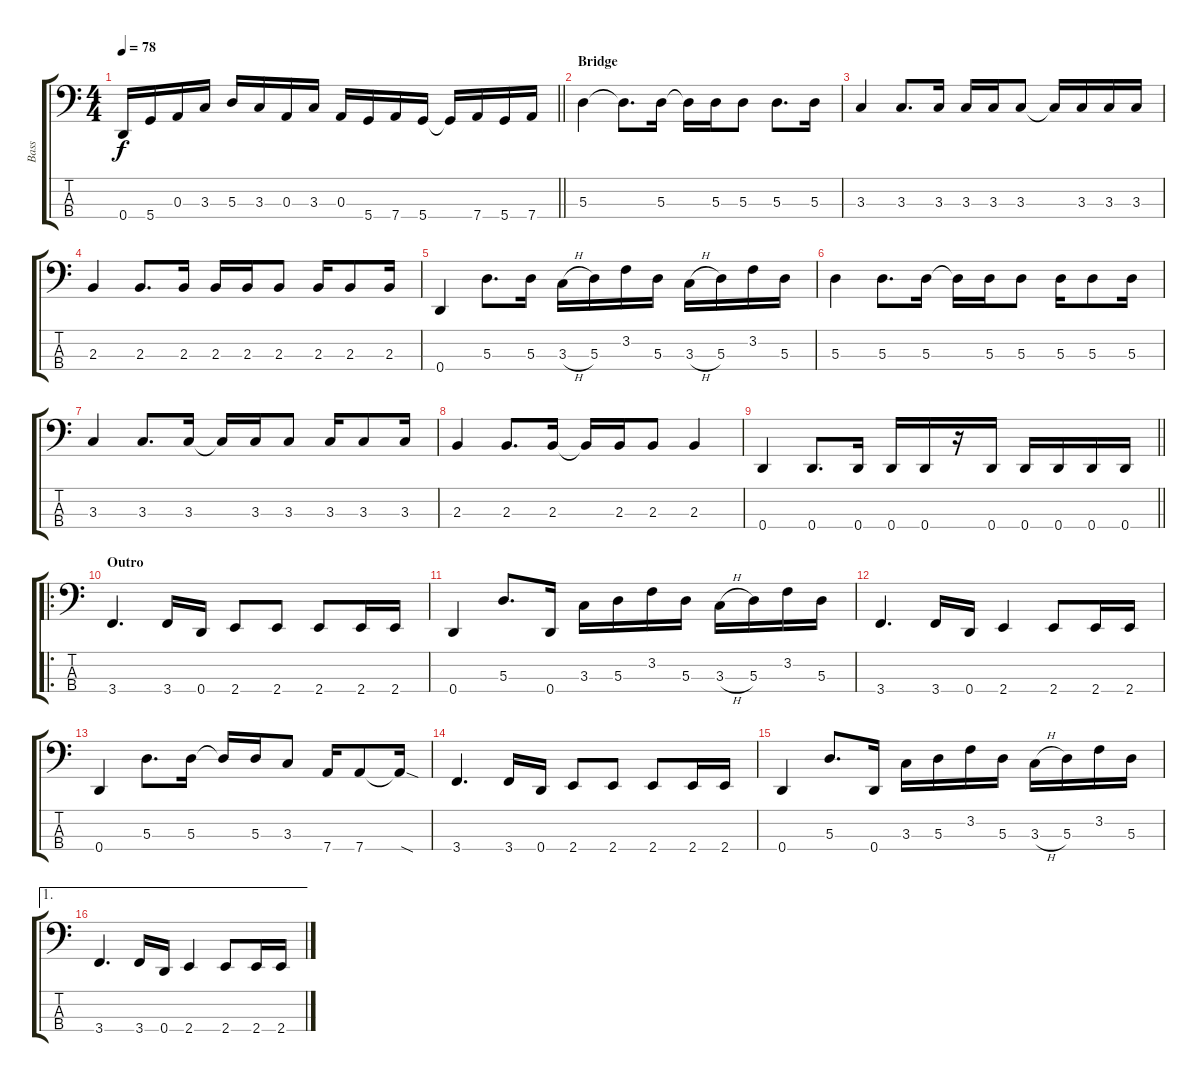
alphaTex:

\track ("Bass" "Bass") {instrument electricbasspick}
\staff {score tabs}
\tuning (G2 D2 A1 D1) {hide}
\ts (4 4)
\tempo 78
\clef f4
\barLineRight lightlight
\ks c
0.4.16{dy f} 5.4.16 0.3.16 3.3.16 5.3.16 3.3.16 0.3.16 3.3.16 0.3.16 5.4.16 7.4.16 5.4.16 5.4{t}.16 7.4.16 5.4.16 7.4.16 |
\section ("" "Bridge")
5.3.4 5.3{t}.8{d} 5.3.16 5.3{t}.16 5.3.16 5.3.8 5.3.8{d} 5.3.16 |
3.3.4 3.3.8{d} 3.3.16 3.3.16 3.3.16 3.3.8 3.3{t}.16 3.3.16 3.3.16 3.3.16 |
2.3.4 2.3.8{d} 2.3.16 2.3.16 2.3.16 2.3.8 2.3.16 2.3.8 2.3.16 |
0.4.4 5.3.8{d} 5.3.16 3.3{h}.16 5.3.16 3.2.16 5.3.16 3.3{h}.16 5.3.16 3.2.16 5.3.16 |
5.3.4 5.3.8{d} 5.3.16 5.3{t}.16 5.3.16 5.3.8 5.3.16 5.3.8 5.3.16 |
3.3.4 3.3.8{d} 3.3.16 3.3{t}.16 3.3.16 3.3.8 3.3.16 3.3.8 3.3.16 |
2.3.4 2.3.8{d} 2.3.16 2.3{t}.16 2.3.16 2.3.8 2.3.4 |
\barLineRight lightlight
0.4.4 0.4.8{d} 0.4.16 0.4.16 0.4.16 r.16 0.4.16 0.4.16 0.4.16 0.4.16 0.4.16 |
\ro
\section ("" "Outro")
3.4.4{d} 3.4.16 0.4.16 2.4.8 2.4.8 2.4.8 2.4.16 2.4.16 |
0.4.4 5.3.8{d} 0.4.16 3.3.16 5.3.16 3.2.16 5.3.16 3.3{h}.16 5.3.16 3.2.16 5.3.16 |
3.4.4{d} 3.4.16 0.4.16 2.4.4 2.4.8 2.4.16 2.4.16 |
0.4.4 5.3.8{d} 5.3.16 5.3{t}.16 5.3.16 3.3.8 7.4.16 7.4.8 7.4{sod t}.16 |
3.4.4{d} 3.4.16 0.4.16 2.4.8 2.4.8 2.4.8 2.4.16 2.4.16 |
0.4.4 5.3.8{d} 0.4.16 3.3.16 5.3.16 3.2.16 5.3.16 3.3{h}.16 5.3.16 3.2.16 5.3.16 |
\ae 1
3.4.4{d} 3.4.16 0.4.16 2.4.4 2.4.8 2.4.16 2.4.16
